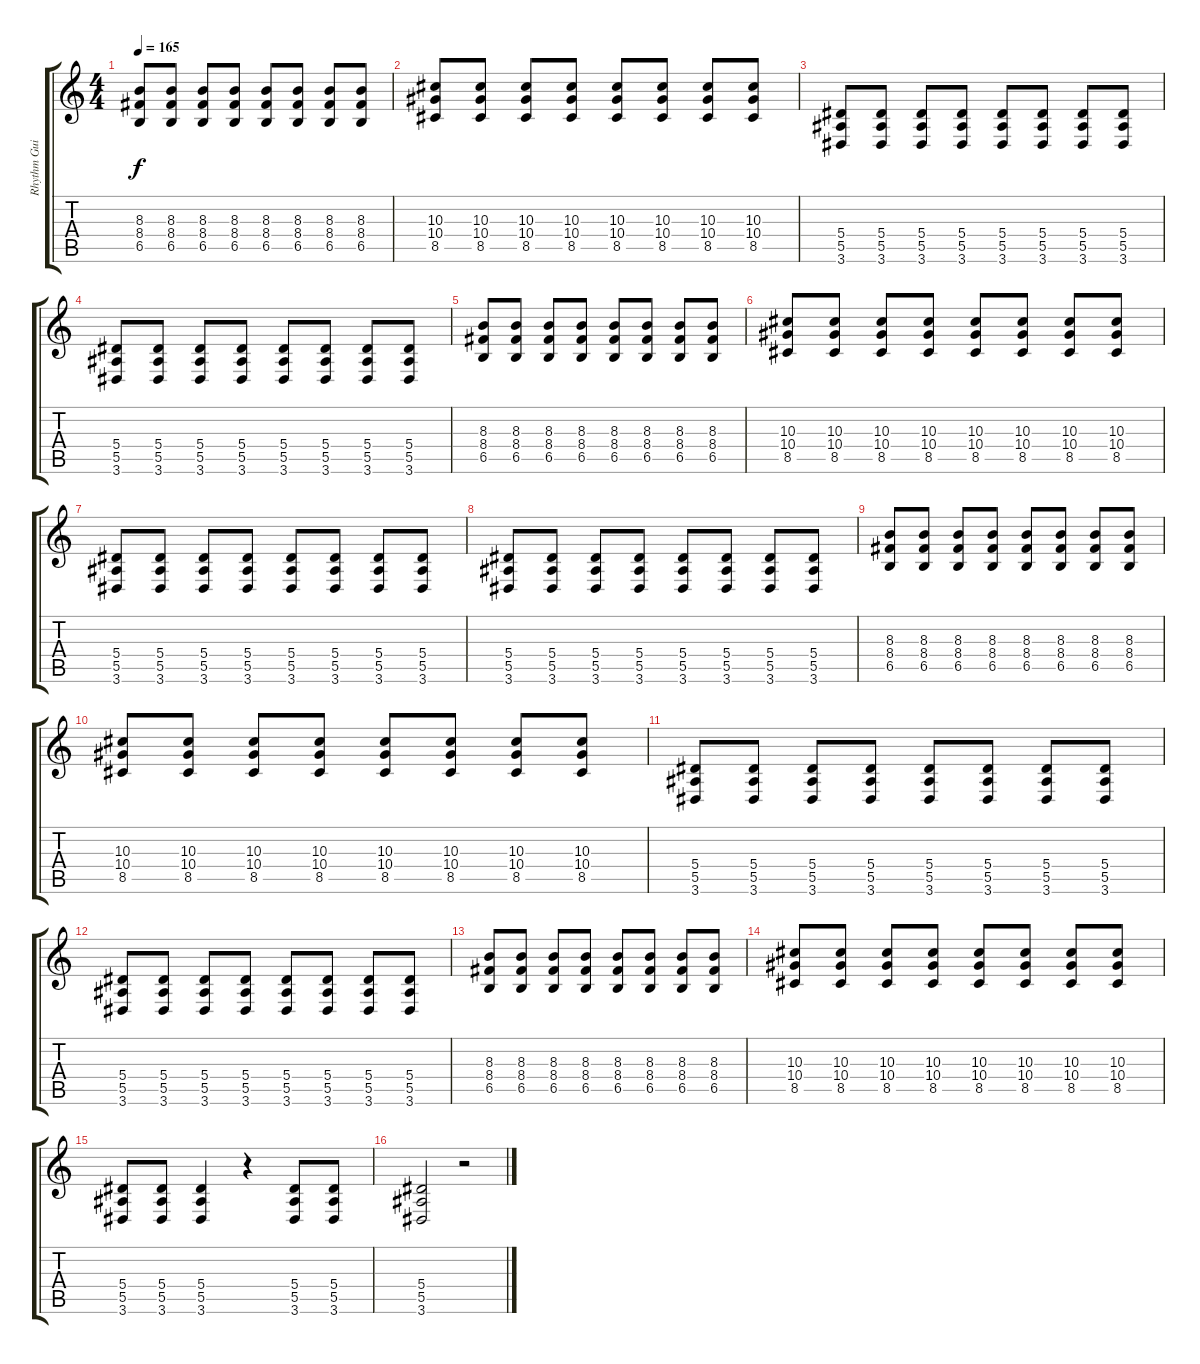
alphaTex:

\track ("Rhythm Guitar" "Rhythm Gui") {instrument distortionguitar}
\staff {score tabs}
\tuning (C4 G3 Eb3 Bb2 F2 C2) {hide}
\ts (4 4)
\tempo 165
\clef g2
\ks c
(8.3 8.4 6.5).8{dy f} (8.3 8.4 6.5).8 (8.3 8.4 6.5).8 (8.3 8.4 6.5).8 (8.3 8.4 6.5).8 (8.3 8.4 6.5).8 (8.3 8.4 6.5).8 (8.3 8.4 6.5).8 |
(10.3 10.4 8.5).8 (10.3 10.4 8.5).8 (10.3 10.4 8.5).8 (10.3 10.4 8.5).8 (10.3 10.4 8.5).8 (10.3 10.4 8.5).8 (10.3 10.4 8.5).8 (10.3 10.4 8.5).8 |
(5.4 5.5 3.6).8 (5.4 5.5 3.6).8 (5.4 5.5 3.6).8 (5.4 5.5 3.6).8 (5.4 5.5 3.6).8 (5.4 5.5 3.6).8 (5.4 5.5 3.6).8 (5.4 5.5 3.6).8 |
(5.4 5.5 3.6).8 (5.4 5.5 3.6).8 (5.4 5.5 3.6).8 (5.4 5.5 3.6).8 (5.4 5.5 3.6).8 (5.4 5.5 3.6).8 (5.4 5.5 3.6).8 (5.4 5.5 3.6).8 |
(8.3 8.4 6.5).8 (8.3 8.4 6.5).8 (8.3 8.4 6.5).8 (8.3 8.4 6.5).8 (8.3 8.4 6.5).8 (8.3 8.4 6.5).8 (8.3 8.4 6.5).8 (8.3 8.4 6.5).8 |
(10.3 10.4 8.5).8 (10.3 10.4 8.5).8 (10.3 10.4 8.5).8 (10.3 10.4 8.5).8 (10.3 10.4 8.5).8 (10.3 10.4 8.5).8 (10.3 10.4 8.5).8 (10.3 10.4 8.5).8 |
(5.4 5.5 3.6).8 (5.4 5.5 3.6).8 (5.4 5.5 3.6).8 (5.4 5.5 3.6).8 (5.4 5.5 3.6).8 (5.4 5.5 3.6).8 (5.4 5.5 3.6).8 (5.4 5.5 3.6).8 |
(5.4 5.5 3.6).8 (5.4 5.5 3.6).8 (5.4 5.5 3.6).8 (5.4 5.5 3.6).8 (5.4 5.5 3.6).8 (5.4 5.5 3.6).8 (5.4 5.5 3.6).8 (5.4 5.5 3.6).8 |
(8.3 8.4 6.5).8 (8.3 8.4 6.5).8 (8.3 8.4 6.5).8 (8.3 8.4 6.5).8 (8.3 8.4 6.5).8 (8.3 8.4 6.5).8 (8.3 8.4 6.5).8 (8.3 8.4 6.5).8 |
(10.3 10.4 8.5).8 (10.3 10.4 8.5).8 (10.3 10.4 8.5).8 (10.3 10.4 8.5).8 (10.3 10.4 8.5).8 (10.3 10.4 8.5).8 (10.3 10.4 8.5).8 (10.3 10.4 8.5).8 |
(5.4 5.5 3.6).8 (5.4 5.5 3.6).8 (5.4 5.5 3.6).8 (5.4 5.5 3.6).8 (5.4 5.5 3.6).8 (5.4 5.5 3.6).8 (5.4 5.5 3.6).8 (5.4 5.5 3.6).8 |
(5.4 5.5 3.6).8 (5.4 5.5 3.6).8 (5.4 5.5 3.6).8 (5.4 5.5 3.6).8 (5.4 5.5 3.6).8 (5.4 5.5 3.6).8 (5.4 5.5 3.6).8 (5.4 5.5 3.6).8 |
(8.3 8.4 6.5).8 (8.3 8.4 6.5).8 (8.3 8.4 6.5).8 (8.3 8.4 6.5).8 (8.3 8.4 6.5).8 (8.3 8.4 6.5).8 (8.3 8.4 6.5).8 (8.3 8.4 6.5).8 |
(10.3 10.4 8.5).8 (10.3 10.4 8.5).8 (10.3 10.4 8.5).8 (10.3 10.4 8.5).8 (10.3 10.4 8.5).8 (10.3 10.4 8.5).8 (10.3 10.4 8.5).8 (10.3 10.4 8.5).8 |
(5.4 5.5 3.6).8 (5.4 5.5 3.6).8 (5.4 5.5 3.6).4 r.4 (5.4 5.5 3.6).8 (5.4 5.5 3.6).8 |
(5.4 5.5 3.6).2 r.2
